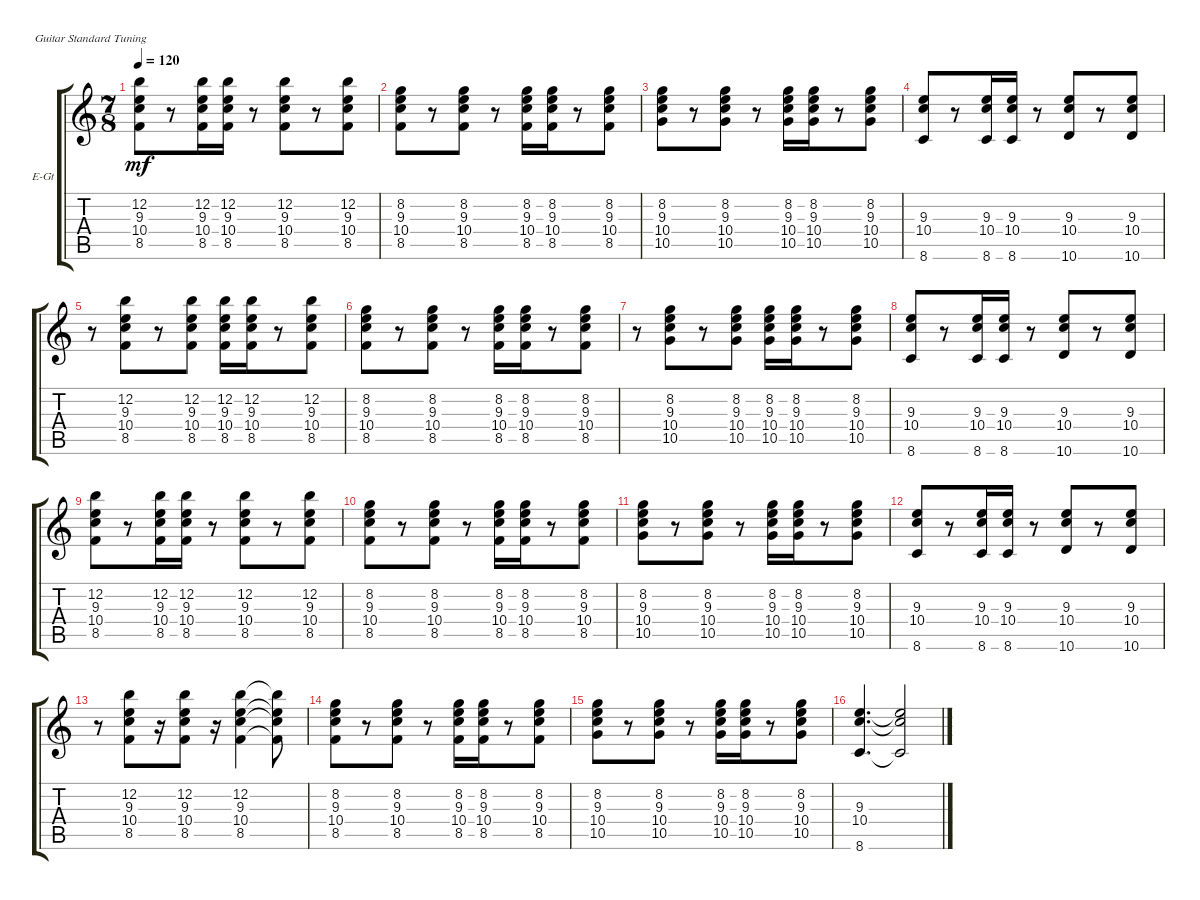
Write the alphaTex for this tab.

\defaultSystemsLayout 4
\bracketExtendMode groupsimilarinstruments
\firstSystemTrackNameOrientation horizontal
\otherSystemsTrackNameOrientation horizontal
\track ("Electric Guitar (Left)" "E-Gt") {instrument electricguitarclean}
\staff {score tabs}
\tuning (E4 B3 G3 D3 A2 E2)
\ts (7 8)
\tempo 120
\clef g2
\ks c
(8.5 10.4 9.3 12.2).8{dy mf} r.8 (8.5 10.4 9.3 12.2).16 (8.5 10.4 9.3 12.2).16 r.8 (8.5 10.4 9.3 12.2).8 r.8 (8.5 10.4 9.3 12.2).8 |
(8.5 10.4 9.3 8.2).8 r.8 (8.5 10.4 9.3 8.2).8 r.8 (8.5 10.4 9.3 8.2).16 (8.5 10.4 9.3 8.2).16 r.8 (8.5 10.4 9.3 8.2).8 |
(10.5 10.4 9.3 8.2).8 r.8 (10.5 10.4 9.3 8.2).8 r.8 (10.5 10.4 9.3 8.2).16 (10.5 10.4 9.3 8.2).16 r.8 (10.5 10.4 9.3 8.2).8 |
(10.4 9.3 8.6).8 r.8 (10.4 9.3 8.6).16 (10.4 9.3 8.6).16 r.8 (10.4 9.3 10.6).8 r.8 (10.4 9.3 10.6).8 |
r.8 (8.5 10.4 9.3 12.2).8 r.8 (8.5 10.4 9.3 12.2).8 (8.5 10.4 9.3 12.2).16 (8.5 10.4 9.3 12.2).16 r.8 (8.5 10.4 9.3 12.2).8 |
(8.5 10.4 9.3 8.2).8 r.8 (8.5 10.4 9.3 8.2).8 r.8 (8.5 10.4 9.3 8.2).16 (8.5 10.4 9.3 8.2).16 r.8 (8.5 10.4 9.3 8.2).8 |
r.8 (10.5 10.4 9.3 8.2).8 r.8 (10.5 10.4 9.3 8.2).8 (10.5 10.4 9.3 8.2).16 (10.5 10.4 9.3 8.2).16 r.8 (10.5 10.4 9.3 8.2).8 |
(10.4 9.3 8.6).8 r.8 (10.4 9.3 8.6).16 (10.4 9.3 8.6).16 r.8 (10.4 9.3 10.6).8 r.8 (10.4 9.3 10.6).8 |
(8.5 10.4 9.3 12.2).8 r.8 (8.5 10.4 9.3 12.2).16 (8.5 10.4 9.3 12.2).16 r.8 (8.5 10.4 9.3 12.2).8 r.8 (8.5 10.4 9.3 12.2).8 |
(8.5 10.4 9.3 8.2).8 r.8 (8.5 10.4 9.3 8.2).8 r.8 (8.5 10.4 9.3 8.2).16 (8.5 10.4 9.3 8.2).16 r.8 (8.5 10.4 9.3 8.2).8 |
(10.5 10.4 9.3 8.2).8 r.8 (10.5 10.4 9.3 8.2).8 r.8 (10.5 10.4 9.3 8.2).16 (10.5 10.4 9.3 8.2).16 r.8 (10.5 10.4 9.3 8.2).8 |
(10.4 9.3 8.6).8 r.8 (10.4 9.3 8.6).16 (10.4 9.3 8.6).16 r.8 (10.4 9.3 10.6).8 r.8 (10.4 9.3 10.6).8 |
r.8 (8.5 10.4 9.3 12.2).8 r.16 (8.5 10.4 9.3 12.2).8 r.16 (8.5 10.4 9.3 12.2).4 (9.3{t} 8.5{t} 10.4{t} 12.2{t}).8 |
(8.5 10.4 9.3 8.2).8 r.8 (8.5 10.4 9.3 8.2).8 r.8 (8.5 10.4 9.3 8.2).16 (8.5 10.4 9.3 8.2).16 r.8 (8.5 10.4 9.3 8.2).8 |
(10.5 10.4 9.3 8.2).8 r.8 (10.5 10.4 9.3 8.2).8 r.8 (10.5 10.4 9.3 8.2).16 (10.5 10.4 9.3 8.2).16 r.8 (10.5 10.4 9.3 8.2).8 |
(10.4 9.3 8.6).4{d} (10.4{t} 9.3{t} 8.6{t}).2
